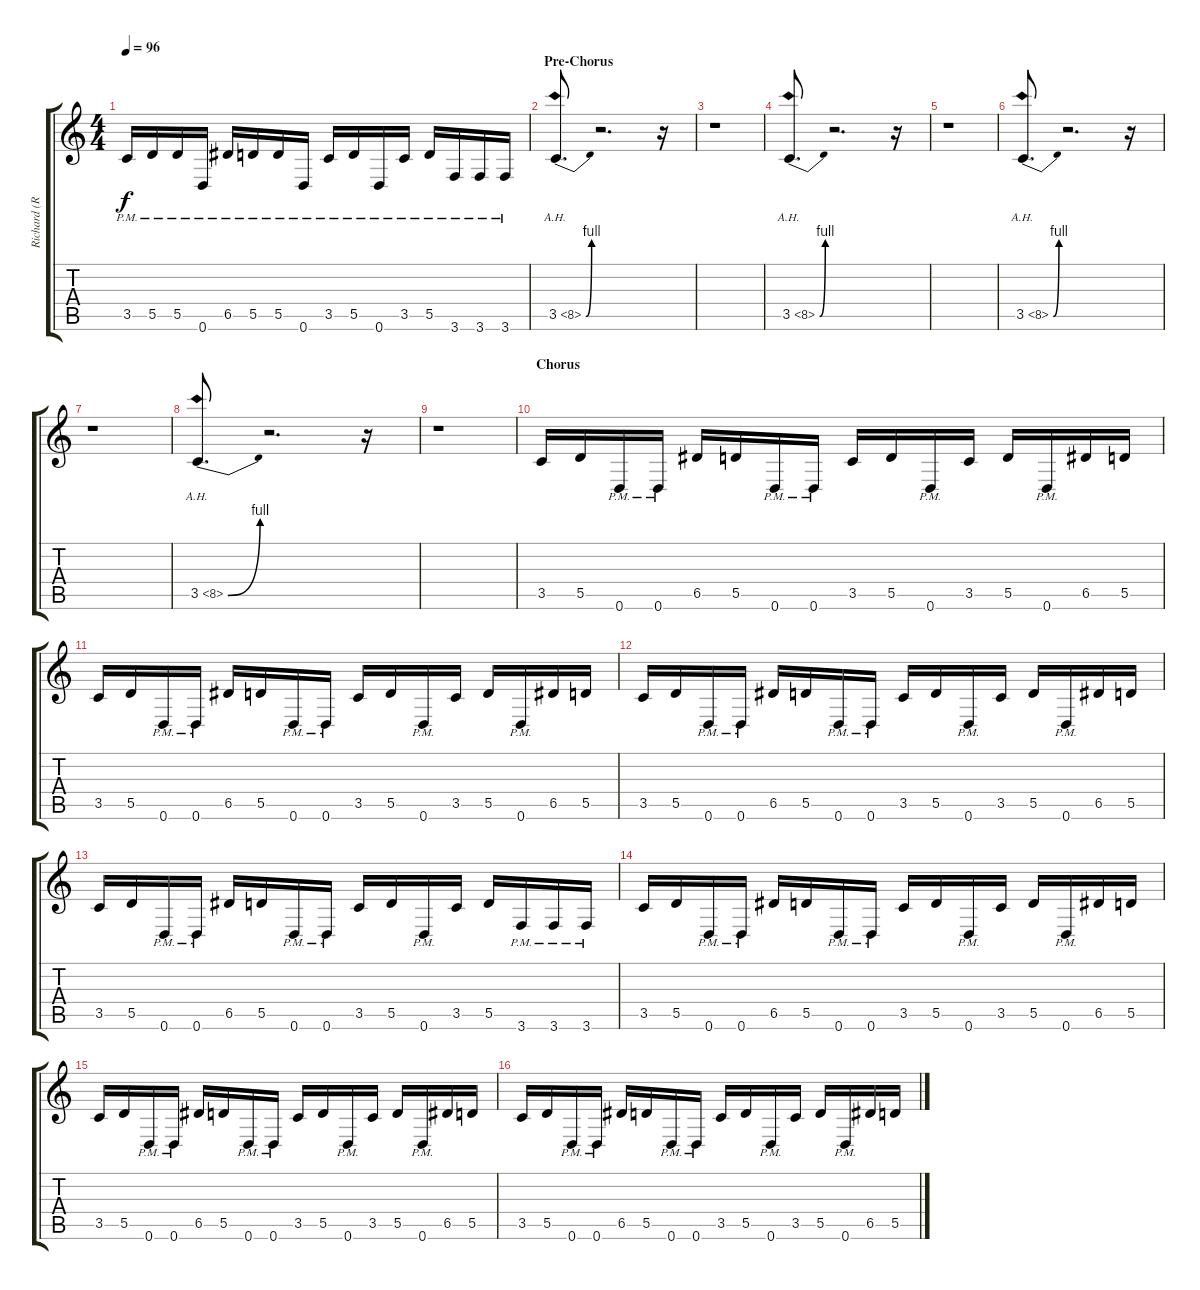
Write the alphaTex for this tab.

\track ("Richard (Rythm)" "Richard (R") {instrument distortionguitar}
\staff {score tabs}
\tuning (E4 B3 G3 D3 A2 D2) {hide}
\ts (4 4)
\tempo 96
\clef g2
\ks c
3.5{pm}.16{dy f} 5.5{pm}.16 5.5{pm}.16 0.6{pm}.16 6.5{pm}.16 5.5{pm}.16 5.5{pm}.16 0.6{pm}.16 3.5{pm}.16 5.5{pm}.16 0.6{pm}.16 3.5{pm}.16 5.5{pm}.16 3.6{pm}.16 3.6{pm}.16 3.6{pm}.16 |
\section ("" "Pre-Chorus")
3.5{be (bend 0 0 60 4) ah 5}.8{d} r.2{d} r.16 |
r.1 |
3.5{be (bend 0 0 60 4) ah 5}.8{d} r.2{d} r.16 |
r.1 |
3.5{be (bend 0 0 60 4) ah 5}.8{d} r.2{d} r.16 |
r.1 |
3.5{be (bend 0 0 60 4) ah 5}.8{d} r.2{d} r.16 |
r.1 |
\section ("" "Chorus")
3.5.16 5.5.16 0.6{pm}.16 0.6{pm}.16 6.5.16 5.5.16 0.6{pm}.16 0.6{pm}.16 3.5.16 5.5.16 0.6{pm}.16 3.5.16 5.5.16 0.6{pm}.16 6.5.16 5.5.16 |
3.5.16 5.5.16 0.6{pm}.16 0.6{pm}.16 6.5.16 5.5.16 0.6{pm}.16 0.6{pm}.16 3.5.16 5.5.16 0.6{pm}.16 3.5.16 5.5.16 0.6{pm}.16 6.5.16 5.5.16 |
3.5.16 5.5.16 0.6{pm}.16 0.6{pm}.16 6.5.16 5.5.16 0.6{pm}.16 0.6{pm}.16 3.5.16 5.5.16 0.6{pm}.16 3.5.16 5.5.16 0.6{pm}.16 6.5.16 5.5.16 |
3.5.16 5.5.16 0.6{pm}.16 0.6{pm}.16 6.5.16 5.5.16 0.6{pm}.16 0.6{pm}.16 3.5.16 5.5.16 0.6{pm}.16 3.5.16 5.5.16 3.6{pm}.16 3.6{pm}.16 3.6{pm}.16 |
3.5.16 5.5.16 0.6{pm}.16 0.6{pm}.16 6.5.16 5.5.16 0.6{pm}.16 0.6{pm}.16 3.5.16 5.5.16 0.6{pm}.16 3.5.16 5.5.16 0.6{pm}.16 6.5.16 5.5.16 |
3.5.16 5.5.16 0.6{pm}.16 0.6{pm}.16 6.5.16 5.5.16 0.6{pm}.16 0.6{pm}.16 3.5.16 5.5.16 0.6{pm}.16 3.5.16 5.5.16 0.6{pm}.16 6.5.16 5.5.16 |
3.5.16 5.5.16 0.6{pm}.16 0.6{pm}.16 6.5.16 5.5.16 0.6{pm}.16 0.6{pm}.16 3.5.16 5.5.16 0.6{pm}.16 3.5.16 5.5.16 0.6{pm}.16 6.5.16 5.5.16
